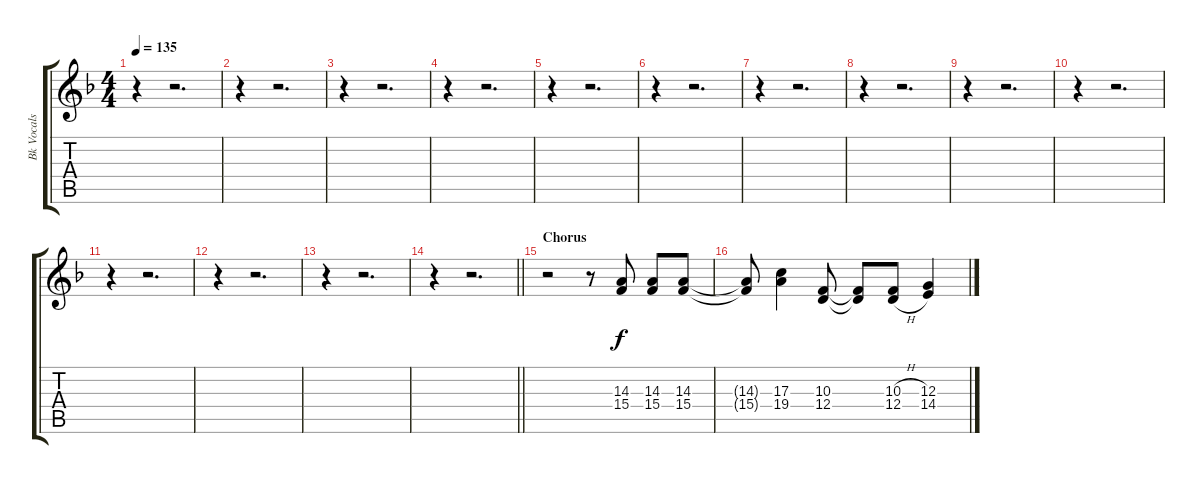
\track ("Bk Vocals" "Bk Vocals") {instrument panflute}
\staff {score tabs}
\tuning (E4 B3 G3 D3 A2 E2) {hide}
\ts (4 4)
\tempo 135
\clef g2
\ks f
r.4{dy f} r.2{d} |
r.4 r.2{d} |
r.4 r.2{d} |
r.4 r.2{d} |
r.4 r.2{d} |
r.4 r.2{d} |
r.4 r.2{d} |
r.4 r.2{d} |
r.4 r.2{d} |
r.4 r.2{d} |
r.4 r.2{d} |
r.4 r.2{d} |
r.4 r.2{d} |
\barLineRight lightlight
r.4 r.2{d} |
\section ("" "Chorus")
r.2 r.8 (14.3 15.4).8 (14.3 15.4).8 (14.3 15.4).8 |
(14.3{t} 15.4{t}).8 (17.3 19.4).4 (10.3 12.4).8 (10.3{t} 12.4{t}).8 (10.3{h} 12.4{h}).8 (12.3 14.4).4
